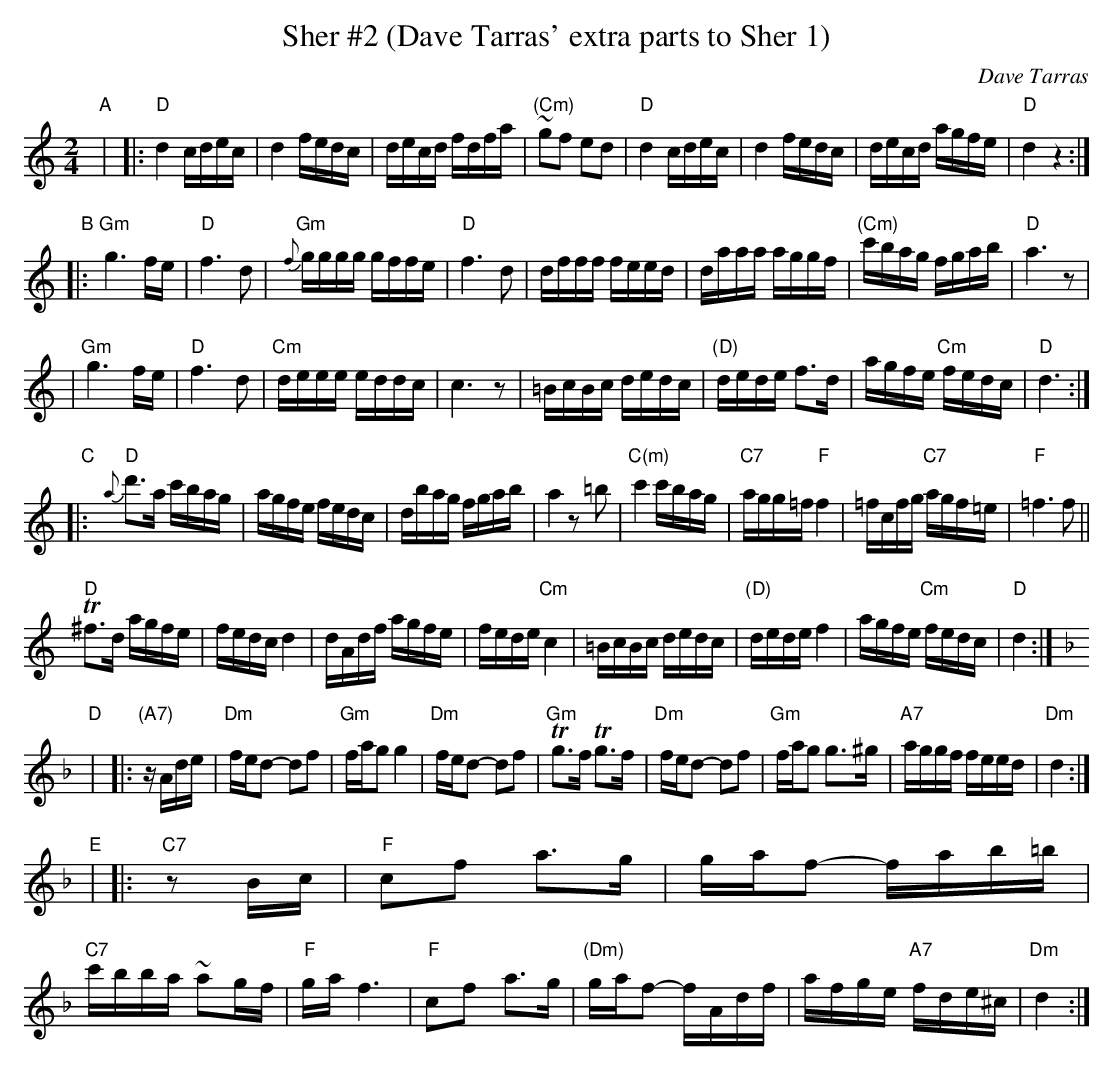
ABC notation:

X:1
T: Sher #2 (Dave Tarras' extra parts to Sher 1)
O: Dave Tarras
M: 2/4
L: 1/16
K: ^f_B_e	% D freygish
"A"|\
|: "D"d4 cdec | d4 fedc | decd fdfa | "(Cm)"~g2f2 e2d2 |\
  "D"d4 cdec | d4 fedc | decd agfe | "D"d4 z4 :|
"B"\
|: "Gm"g6 fe | "D" f6 d2 | "Gm"{f}gggg gffe | "D"f6 d2 |\
  dfff feed | daaa aggf | "(Cm)"c'bag fgab | "D"a6 z2 |
| "Gm"g6 fe | "D" f6 d2 | "Cm"deee eddc | c6 z2 |\
  =BcBc dedc | "(D)"dede f3d | agfe "Cm"fedc | "D"d6 :|
"C"\
|:"D"{a}d'3a c'bag | agfe fedc | dbag fgab | a4 z2 =b2 |\
  "C(m)"c'4 c'bag | "C7"agg=f "F"f4 | =fcfg "C7"agf=e | "F"=f6 f2 ||
  "D"T^f3d agfe | fedc d4 | dAdf agfe | fede "Cm"c4 |\
  =BcBc dedc | "(D)"dede f4 | agfe "Cm"fedc | "D"d4 :|
K: Dm
"D"|\
|: "(A7)"zAde |\
  "Dm"fed2- d2f2 | "Gm"fag2 g4 | "Dm"fed2- d2f2 | "Gm"Tg3f Tg3f |\
  "Dm"fed2- d2f2 | "Gm"fag2 g3^g | "A7"aggf feed | "Dm"d4 :|
"E"|\
|: "C7"z2Bc |\
  "F"c2f2 a3g | gaf2- fab=b | "C7"c'bba ~a2gf | "F"ga f6 |\
  "F"c2f2 a3g | "(Dm)"gaf2- fAdf | afge "A7"fde^c | "Dm"d4 :|
